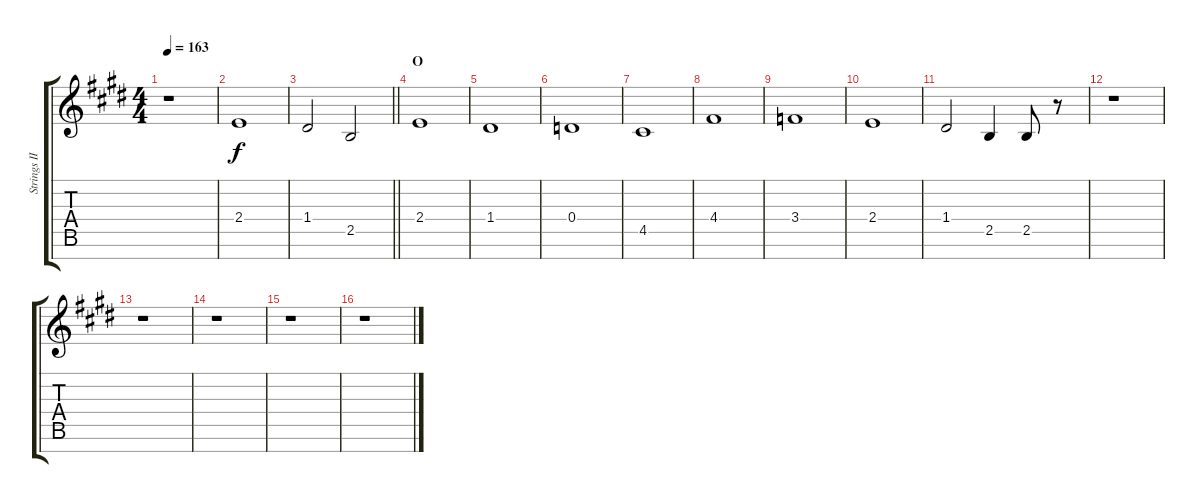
\track ("Strings II" "Strings II") {instrument stringensemble1}
\staff {score tabs}
\tuning (E5 B4 G4 D4 A3 E3 B2) {hide}
\ts (4 4)
\tempo 163
\clef g2
\ks e
r.1{dy f} |
2.4.1 |
\barLineRight lightlight
1.4.2 2.5.2 |
\section ("" "O")
2.4.1 |
1.4.1 |
0.4.1 |
4.5.1 |
4.4.1 |
3.4.1 |
2.4.1 |
1.4.2 2.5.4 2.5.8 r.8 |
r.1 |
r.1 |
r.1 |
r.1 |
r.1
